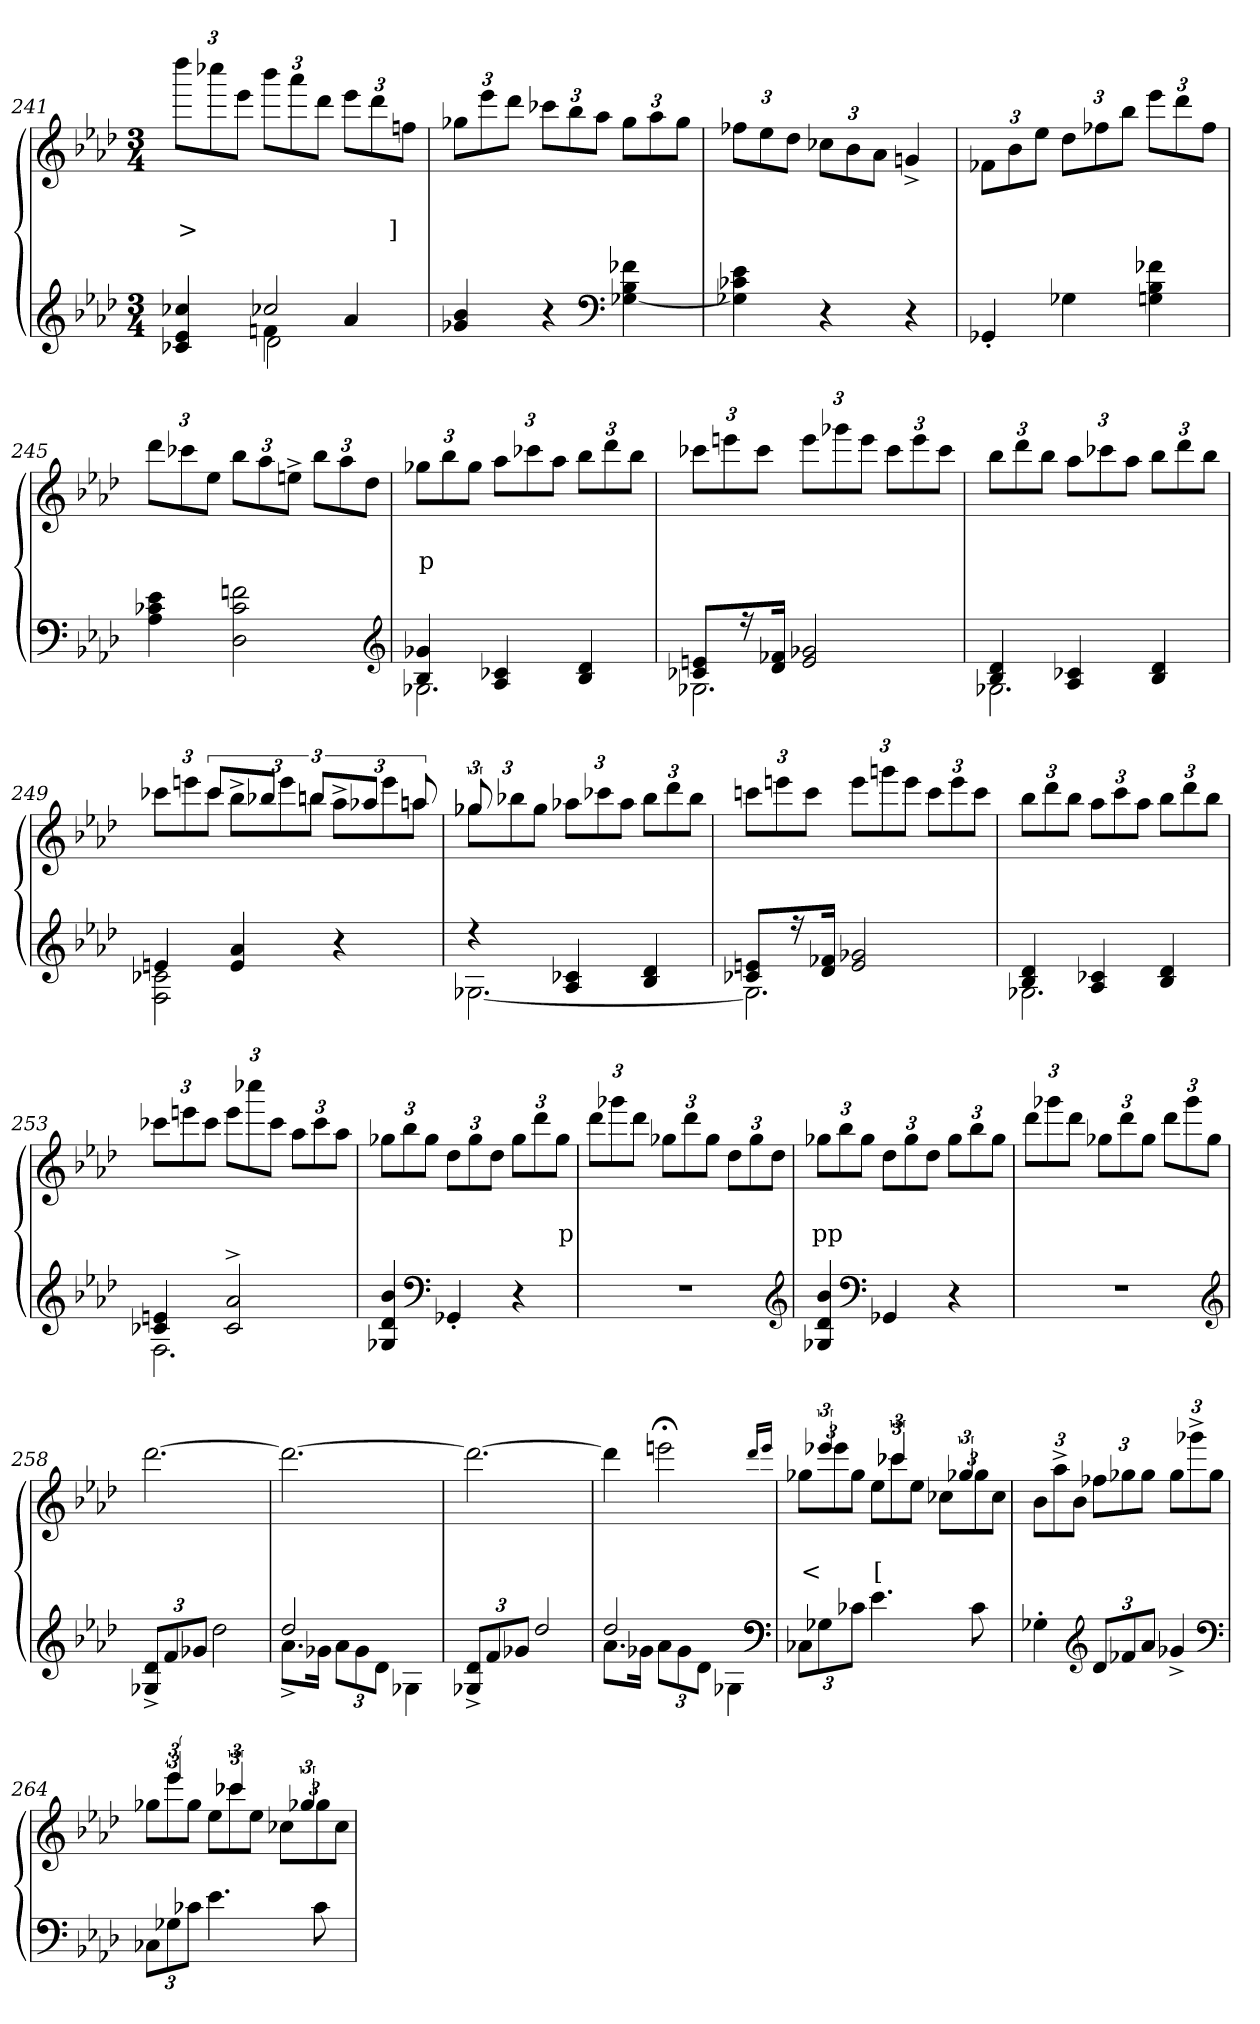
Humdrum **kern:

**kern	**kern	**text	**text
*part2	*part1	*part1	*part1
*staff2	*staff1	*staff1	*staff1
*clefG2	*clefG2	*	*
*k[b-e-a-d-]	*k[b-e-a-d-]	*	*
*M3/4	*M3/4	*	*
=241	=241	=241	=241
*^	*	*	*
*	*^	*	*	*
4ryy	4cc- 4e- 4c-/	4ryy	12dddd-L	.	>
.	.	.	12cccc-X	.	.
.	.	.	12eee-J	.	.
2cc-X	4fn	2d-\	12bbb-L	.	.
.	.	.	12aaa-	.	.
.	.	.	12ddd-J	.	.
.	4a-/	.	12eee-L	.	.
.	.	.	12ddd-	.	.
.	.	.	12ffnJ	.	]
*v	*v	*v	*	*	*
=242	=242	=242	=242
4b- 4g-X	12gg-XL	.	.
.	12eee-	.	.
.	12ddd-J	.	.
4r	12ccc-XL	.	.
.	12bb-	.	.
.	12aa-J	.	.
*clefF4	*	*	*
4f-X 4B- [4G-	12gg-L	.	.
.	12aa-	.	.
.	12gg-J	.	.
=243	=243	=243	=243
4e- 4c-X 4G-X]	12ff-XL	.	.
.	12ee-	.	.
.	12dd-J	.	.
4r	12cc-XL	.	.
.	12b-	.	.
.	12a-J	.	.
4r	4gn^>	.	.
=244	=244	=244	=244
4GG-X'>	12f-XL	.	.
.	12b-	.	.
.	12ee-J	.	.
4G-	12dd-L	.	.
.	12ff-	.	.
.	12bb-J	.	.
4f-X 4B- 4Gn	12eee-L	.	.
.	12ddd-	.	.
.	12ff-J	.	.
=245	=245	=245	=245
4e- 4c-X 4A-	12ddd-L	.	.
.	12ccc-X	.	.
.	12ee-J	.	.
2fn 2c- 2D-	12bb-L	.	.
.	12aa-	.	.
.	12een^>J	.	.
.	12bb-L	.	.
.	12aa-	.	.
.	12dd-J	.	.
*clefG2	*	*	*
=246	=246	=246	=246
*^	*	*	*
4g-X 4B-	2.G-	12gg-XL	.	p
.	.	12bb-	.	.
.	.	12gg-J	.	.
4c-X 4A-	.	12aa-L	.	.
.	.	12ccc-X	.	.
.	.	12aa-J	.	.
4d- 4B-	.	12bb-L	.	.
.	.	12ddd-	.	.
.	.	12bb-J	.	.
=247	=247	=247	=247	=247
8en 8c-XL	2.G-	12ccc-XL	.	.
.	.	12eeen	.	.
16r	.	.	.	.
.	.	12ccc-J	.	.
16f-X 16d-Jk	.	.	.	.
2g-X 2e	.	12eeeL	.	.
.	.	12ggg-X	.	.
.	.	12eeeJ	.	.
.	.	12ccc-L	.	.
.	.	12eee	.	.
.	.	12ccc-J	.	.
=248	=248	=248	=248	=248
4d- 4B-	2.G-X	12bb-L	.	.
.	.	12ddd-	.	.
.	.	12bb-J	.	.
4c-X 4A-	.	12aa-\L	.	.
.	.	12ccc-X	.	.
.	.	12aa-J	.	.
4d- 4B-	.	12bb-L	.	.
.	.	12ddd-	.	.
.	.	12bb-J	.	.
=249	=249	=249	=249	=249
*	*	*^	*	*
4en	2c-X 2F	12ccc-X\L	6ryy	.	.
.	.	12eeen	.	.	.
.	.	12ccc-J	12ccc-/L	.	.
4a- 4e	.	12bb-^>L	12bb-X/J	.	.
.	.	12eee\	12ryy	.	.
.	.	12bbn\J	12bbn/L	.	.
4r	4ryy	12aa-^>\L	12aa-X/J	.	.
.	.	12eee	12ryy	.	.
.	.	12aanJ	12aan/	.	.
=250	=250	=250	=250	=250	=250
4r	[2.G-X	12gg-X\L	12gg-/	.	.
.	.	12bb-X	3%2ryy	.	.
.	.	12gg-J	.	.	.
4c-X 4A-	.	12aa-X\L	.	.	.
.	.	12ccc-X	.	.	.
.	.	12aa-J	.	.	.
4d- 4B-	.	12bb-\L	.	.	.
.	.	12ddd-	.	.	.
.	.	12bb-J	.	.	.
*	*	*v	*v	*	*
=251	=251	=251	=251	=251
8en 8c-XL	2.G-]	12cccnL	.	.
.	.	12eeen	.	.
16r	.	.	.	.
.	.	12cccJ	.	.
16f-X 16d-Jk	.	.	.	.
2g-X 2e	.	12eeeL	.	.
.	.	12gggn	.	.
.	.	12eeeJ	.	.
.	.	12cccL	.	.
.	.	12eee	.	.
.	.	12cccJ	.	.
=252	=252	=252	=252	=252
4d- 4B-	2.G-X	12bb-L	.	.
.	.	12ddd-	.	.
.	.	12bb-J	.	.
4c-X 4A-	.	12aa-\L	.	.
.	.	12ccc	.	.
.	.	12aa-J	.	.
4d- 4B-	.	12bb-L	.	.
.	.	12ddd-	.	.
.	.	12bb-J	.	.
=253	=253	=253	=253	=253
4en 4c-X	2.F	12ccc-X\L	.	.
.	.	12eeen	.	.
.	.	12ccc-J	.	.
2a-^> 2c-^>	.	12eee\L	.	.
.	.	12cccc-	.	.
.	.	12ccc-J	.	.
.	.	12aa-\L	.	.
.	.	12ccc-	.	.
.	.	12aa-J	.	.
*v	*v	*	*	*
=254	=254	=254	=254
4b- 4d- 4G-X	12gg-XL	.	.
.	12bb-	.	.
.	12gg-J	.	.
*clefF4	*	*	*
4GG-'>	12dd-L	.	.
.	12gg-	.	.
.	12dd-J	.	.
4r	12gg-L	.	.
.	12ddd-	.	.
.	12gg-J	.	p
=255	=255	=255	=255
2.r	12ddd-L	.	.
.	12ggg-X	.	.
.	12ddd-J	.	.
.	12gg-L	.	.
.	12ddd-	.	.
.	12gg-J	.	.
.	12dd-L	.	.
.	12gg-	.	.
.	12dd-J	.	.
*clefG2	*	*	*
=256	=256	=256	=256
4b- 4d- 4G-X	12gg-XL	.	pp
.	12bb-	.	.
.	12gg-J	.	.
*clefF4	*	*	*
4GG-	12dd-L	.	.
.	12gg-	.	.
.	12dd-J	.	.
4r	12gg-L	.	.
.	12bb-	.	.
.	12gg-J	.	.
=257	=257	=257	=257
2.r	12ddd-L	.	.
.	12ggg-X	.	.
.	12ddd-J	.	.
.	12gg-L	.	.
.	12ddd-	.	.
.	12gg-J	.	.
.	12ddd-L	.	.
.	12ggg-	.	.
.	12gg-J	.	.
*clefG2	*	*	*
=258	=258	=258	=258
12d-^> 12G-X^>L	[2.ddd-	.	.
12f	.	.	.
12g-J	.	.	.
2dd-	.	.	.
=259	=259	=259	=259
*^	*	*	*
2dd-	8.a-^>L	2.ddd-_	.	.
.	16g-XJk	.	.	.
.	12a-L	.	.	.
.	12g-	.	.	.
.	12d-J	.	.	.
4ryy	4G-\	.	.	.
*v	*v	*	*	*
=260	=260	=260	=260
12d-^> 12G-X^>L	2.ddd-_	.	.
12f	.	.	.
12g-J	.	.	.
2dd-/	.	.	.
=261	=261	=261	=261
*^	*	*	*
2dd-	8.a-L	4ddd-]	.	.
.	16g-XJk	.	.	.
.	12a-L	2eeen;<	.	.
.	12g-	.	.	.
.	12d-J	.	.	.
4ryy	4G-\	.	.	.
*v	*v	*	*	*
*clefF4	*	*	*
.	16qqddd-/LL	.	.
.	16qqeee/JJ	.	.
=262	=262	=262	=262
*	*^	*	*
12C-XL	12ryy	12gg-L	.	<
12G-X	6eee-X	12eee-	.	.
12c-J	.	12gg-J	.	.
4.e-	12ryy	12ee-L	.	[
.	6ccc-X	12ccc-	.	.
.	.	12ee-J	.	.
.	12ryy	12cc-L	.	.
.	6gg-X	12gg-	.	.
8c-	.	.	.	.
.	.	12cc-J	.	.
*	*v	*v	*	*
=263	=263	=263	=263
4G-X'>	12b-L	.	.
.	12aa-^>	.	.
.	12b-J	.	.
*clefG2	*	*	*
12d-L	12ff-XL	.	.
12f-X	12gg-X	.	.
12a-J	12gg-J	.	.
4g-^>	12gg-L	.	.
.	12ggg-^>	.	.
.	12gg-J	.	.
*clefF4	*	*	*
=264	=264	=264	=264
*	*^	*	*
12C-XL	12ryy	12gg-L	.	.
12G-X	6eee-	12eee-	.	.
12c-J	.	12gg-J	.	.
4.e-	12ryy	12ee-L	.	.
.	6ccc-X	12ccc-	.	.
.	.	12ee-J	.	.
.	12ryy	12cc-L	.	.
.	6gg-X	12gg-	.	.
8c-	.	.	.	.
.	.	12cc-J	.	.
*	*v	*v	*	*
=	=	=	=
*-	*-	*-	*-
